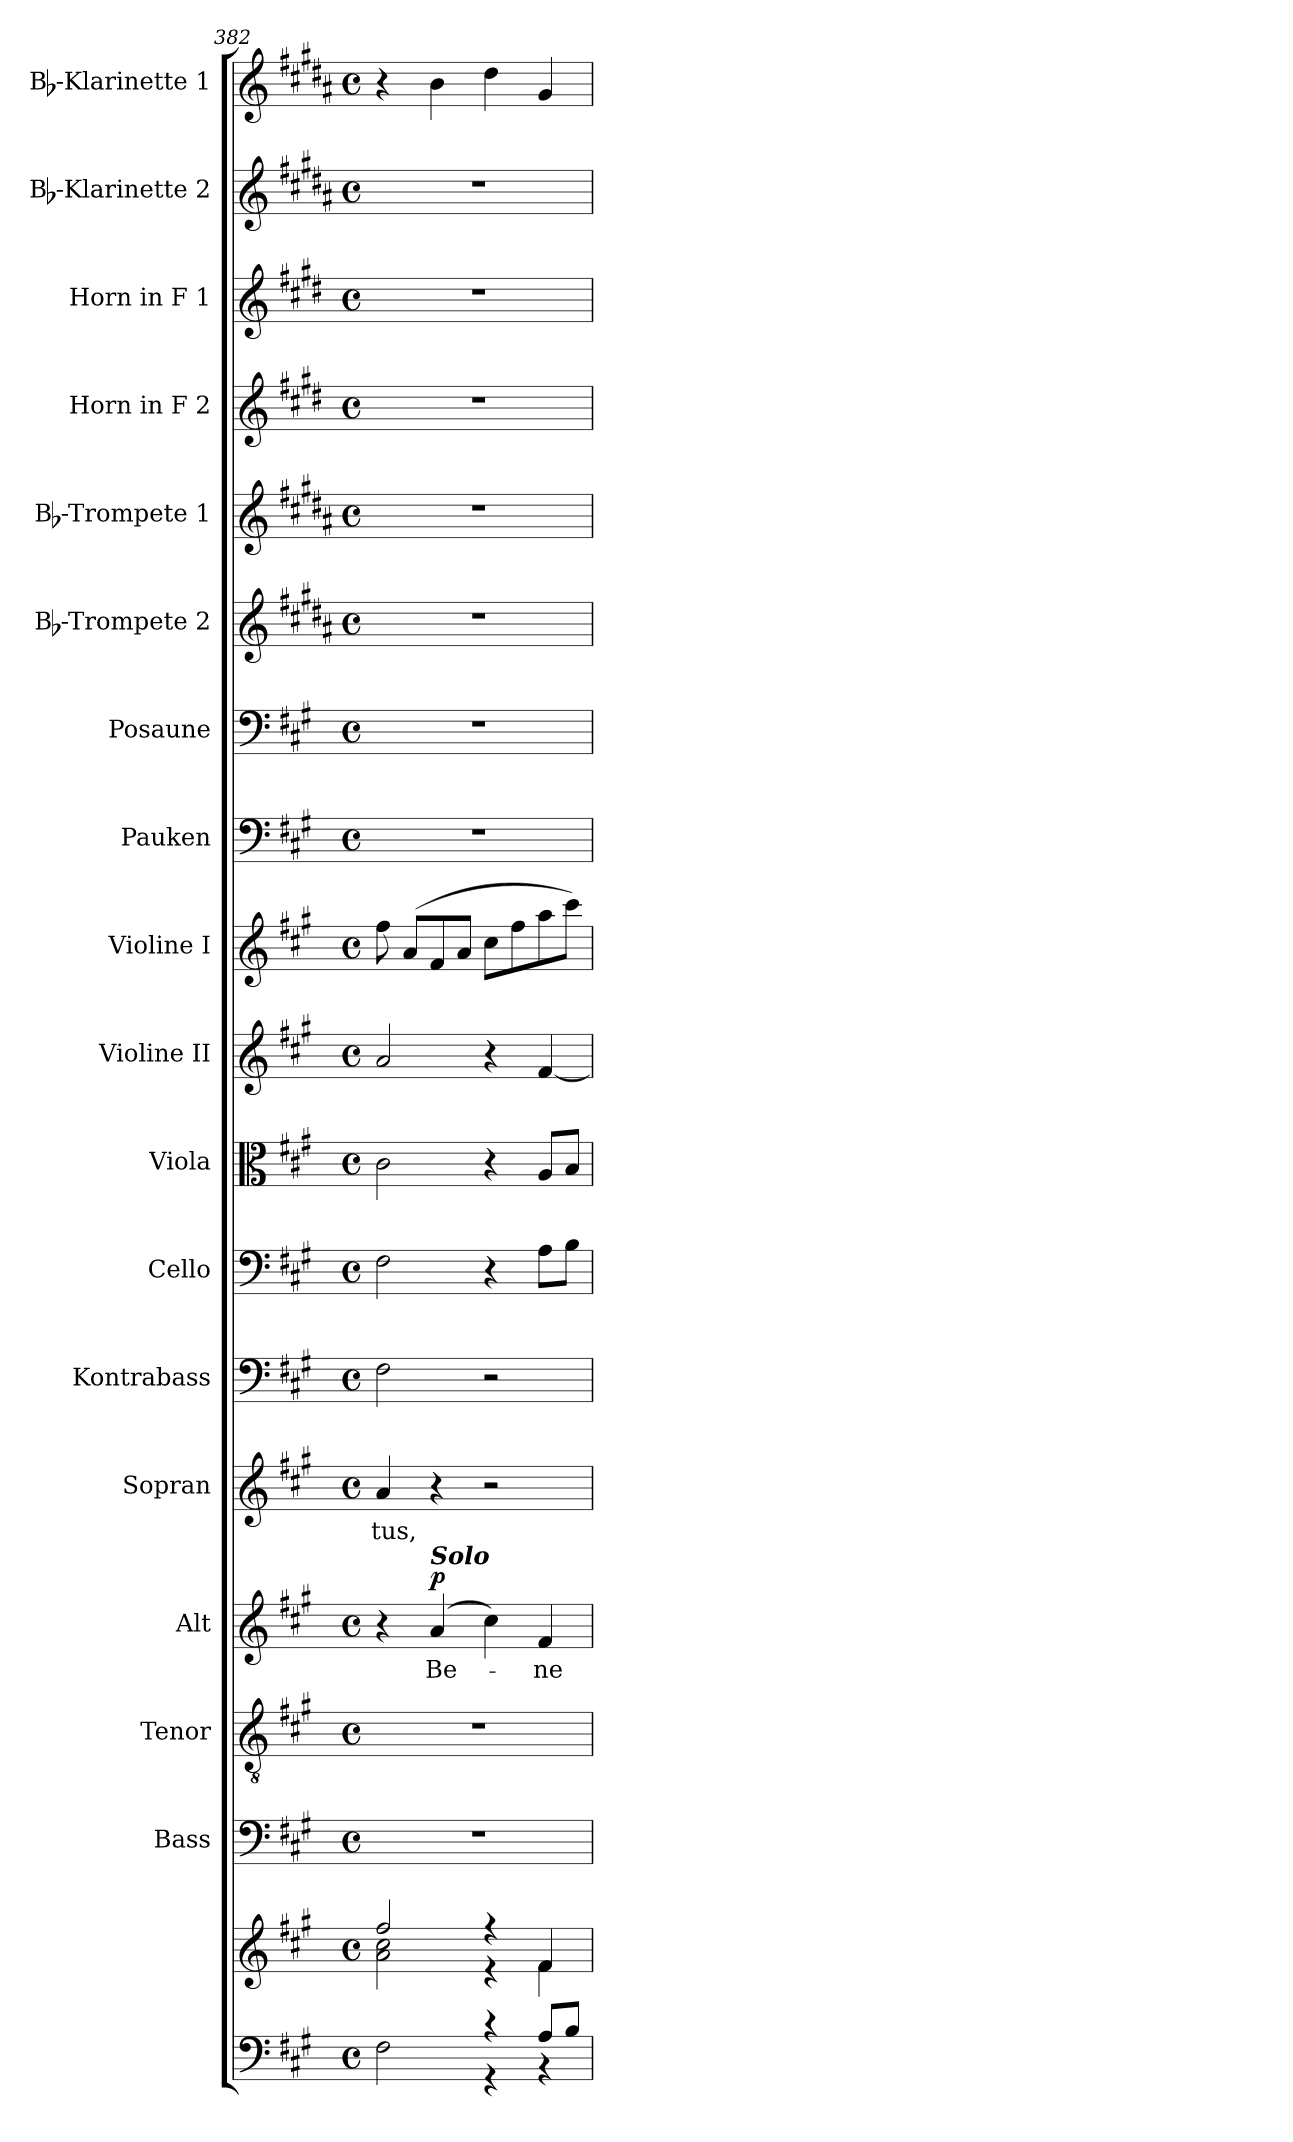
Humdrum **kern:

**kern	**kern	**kern	**kern	**kern	**text	**dynam	**kern	**text	**kern	**kern	**kern	**kern	**kern	**kern	**kern	**kern	**kern	**kern	**kern	**kern	**kern
*part18	*part18	*part17	*part16	*part15	*part15	*part15	*part14	*part14	*part13	*part12	*part11	*part10	*part9	*part8	*part7	*part6	*part5	*part4	*part3	*part2	*part1
*staff19	*staff18	*staff17	*staff16	*staff15	*staff15	*staff15	*staff14	*staff14	*staff13	*staff12	*staff11	*staff10	*staff9	*staff8	*staff7	*staff6	*staff5	*staff4	*staff3	*staff2	*staff1
*	*	*I"Bass	*I"Tenor	*I"Alt	*	*	*I"Sopran	*	*I"Kontrabass	*I"Cello	*I"Viola	*I"Violine II	*I"Violine I	*I"Pauken	*I"Posaune	*I"Bb-Trompete 2	*I"Bb-Trompete 1	*I"Horn in F 2	*I"Horn in F 1	*I"Bb-Klarinette 2	*I"Bb-Klarinette 1
*	*	*I'B.	*I'T.	*I'A.	*	*	*I'S.	*	*I'Kb.	*	*I'Vla.	*I'Vl. II	*I'Vl. I	*I'Pk.	*I'Pos.	*I'Bb Trp. 2	*I'Bb Trp. 1	*	*	*I'Bb Kl. 2	*I'Bb Kl. 1
*clefF4	*clefG2	*clefF4	*clefGv2	*clefG2	*	*	*clefG2	*	*clefF4	*clefF4	*clefC3	*clefG2	*clefG2	*clefF4	*clefF4	*clefG2	*clefG2	*clefG2	*clefG2	*clefG2	*clefG2
*	*	*	*	*	*	*	*	*	*ITrd7c12	*	*	*	*	*	*	*ITrd1c2	*ITrd1c2	*ITrd4c7	*ITrd4c7	*ITrd1c2	*ITrd1c2
*k[f#c#g#]	*k[f#c#g#]	*k[f#c#g#]	*k[f#c#g#]	*k[f#c#g#]	*	*	*k[f#c#g#]	*	*k[f#c#g#]	*k[f#c#g#]	*k[f#c#g#]	*k[f#c#g#]	*k[f#c#g#]	*k[f#c#g#]	*k[f#c#g#]	*k[f#c#g#]	*k[f#c#g#]	*k[f#c#g#]	*k[f#c#g#]	*k[f#c#g#]	*k[f#c#g#]
*A:	*A:	*A:	*A:	*A:	*	*	*A:	*	*A:	*A:	*A:	*A:	*A:	*A:	*A:	*A:	*A:	*A:	*A:	*A:	*A:
*M4/4	*M4/4	*M4/4	*M4/4	*M4/4	*	*	*M4/4	*	*M4/4	*M4/4	*M4/4	*M4/4	*M4/4	*M4/4	*M4/4	*M4/4	*M4/4	*M4/4	*M4/4	*M4/4	*M4/4
*met(c)	*met(c)	*met(c)	*met(c)	*met(c)	*	*	*met(c)	*	*met(c)	*met(c)	*met(c)	*met(c)	*met(c)	*met(c)	*met(c)	*met(c)	*met(c)	*met(c)	*met(c)	*met(c)	*met(c)
=382	=382	=382	=382	=382	=382	=382	=382	=382	=382	=382	=382	=382	=382	=382	=382	=382	=382	=382	=382	=382	=382
*^	*^	*	*	*	*	*	*	*	*	*	*	*	*	*	*	*	*	*	*	*	*
!	!	!	!	!	!	!	!	!	!	!LO:LY:b	!	!	!	!	!	!	!	!	!	!	!	!	!
2ryy	2F#\	2ff#/	2a\ 2cc#\	1r	1r	4r	.	.	4a/	-tus,	2FF#\	2F#\	2c#\	2a/	8ff#\	1r	1r	1r	1r	1r	1r	1r	4r
.	.	.	.	.	.	.	.	.	.	.	.	.	.	.	(>8a/L	.	.	.	.	.	.	.	.
!	!	!	!	!	!	!LO:TX:a:Bi:t=Solo	!	!	!	!	!	!	!	!	!	!	!	!	!	!	!	!	!
!	!	!	!	!	!	!	!LO:LY:b	!LO:DY:a	!	!	!	!	!	!	!	!	!	!	!	!	!	!	!
.	.	.	.	.	.	(4a/	Be-	p	4r	.	.	.	.	.	8f#/	.	.	.	.	.	.	.	4a\
.	.	.	.	.	.	.	.	.	.	.	.	.	.	.	8a/J	.	.	.	.	.	.	.	.
4r	4r	4r	4r	.	.	4cc#\)	.	.	2r	.	2r	4r	4r	4r	8cc#\L	.	.	.	.	.	.	.	4cc#\
.	.	.	.	.	.	.	.	.	.	.	.	.	.	.	8ff#\	.	.	.	.	.	.	.	.
!	!	!	!	!	!	!	!LO:LY:b	!	!	!	!	!	!	!	!	!	!	!	!	!	!	!	!
8A/L	4rBB	4f#/	4f#\	.	.	4f#/	-ne-	.	.	.	.	8A\L	8A/L	[4f#/	8aa\	.	.	.	.	.	.	.	4f#/
8B/J	.	.	.	.	.	.	.	.	.	.	.	8B\J	8B/J	.	8ccc#\J)	.	.	.	.	.	.	.	.
*v	*v	*	*	*	*	*	*	*	*	*	*	*	*	*	*	*	*	*	*	*	*	*	*
*	*v	*v	*	*	*	*	*	*	*	*	*	*	*	*	*	*	*	*	*	*	*	*
=	=	=	=	=	=	=	=	=	=	=	=	=	=	=	=	=	=	=	=	=	=
*-	*-	*-	*-	*-	*-	*-	*-	*-	*-	*-	*-	*-	*-	*-	*-	*-	*-	*-	*-	*-	*-
